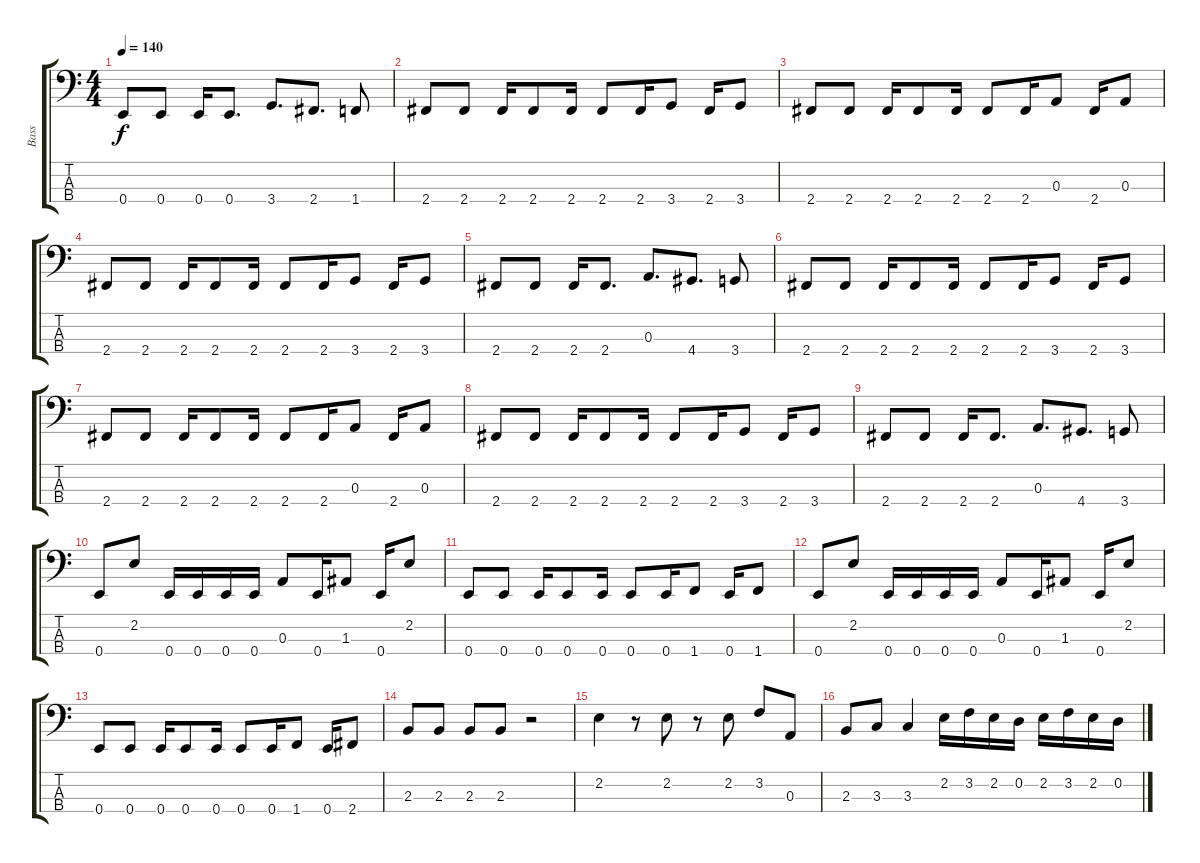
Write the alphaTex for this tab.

\track ("Bass" "Bass") {instrument electricbassfinger}
\staff {score tabs}
\tuning (G2 D2 A1 E1) {hide}
\ts (4 4)
\tempo 140
\clef f4
\ks c
0.4.8{dy f} 0.4.8 0.4.16 0.4.8{d} 3.4.8{d} 2.4.8{d} 1.4.8 |
2.4.8 2.4.8 2.4.16 2.4.8 2.4.16 2.4.8 2.4.16 3.4.8 2.4.16 3.4.8 |
2.4.8 2.4.8 2.4.16 2.4.8 2.4.16 2.4.8 2.4.16 0.3.8 2.4.16 0.3.8 |
2.4.8 2.4.8 2.4.16 2.4.8 2.4.16 2.4.8 2.4.16 3.4.8 2.4.16 3.4.8 |
2.4.8 2.4.8 2.4.16 2.4.8{d} 0.3.8{d} 4.4.8{d} 3.4.8 |
2.4.8 2.4.8 2.4.16 2.4.8 2.4.16 2.4.8 2.4.16 3.4.8 2.4.16 3.4.8 |
2.4.8 2.4.8 2.4.16 2.4.8 2.4.16 2.4.8 2.4.16 0.3.8 2.4.16 0.3.8 |
2.4.8 2.4.8 2.4.16 2.4.8 2.4.16 2.4.8 2.4.16 3.4.8 2.4.16 3.4.8 |
2.4.8 2.4.8 2.4.16 2.4.8{d} 0.3.8{d} 4.4.8{d} 3.4.8 |
0.4.8 2.2.8 0.4.16 0.4.16 0.4.16 0.4.16 0.3.8 0.4.16 1.3.8 0.4.16 2.2.8 |
0.4.8 0.4.8 0.4.16 0.4.8 0.4.16 0.4.8 0.4.16 1.4.8 0.4.16 1.4.8 |
0.4.8 2.2.8 0.4.16 0.4.16 0.4.16 0.4.16 0.3.8 0.4.16 1.3.8 0.4.16 2.2.8 |
0.4.8 0.4.8 0.4.16 0.4.8 0.4.16 0.4.8 0.4.16 1.4.8 0.4.16 2.4.8 |
2.3.8 2.3.8 2.3.8 2.3.8 r.2 |
2.2.4 r.8 2.2.8 r.8 2.2.8 3.2.8 0.3.8 |
2.3.8 3.3.8 3.3.4 2.2.16 3.2.16 2.2.16 0.2.16 2.2.16 3.2.16 2.2.16 0.2.16
